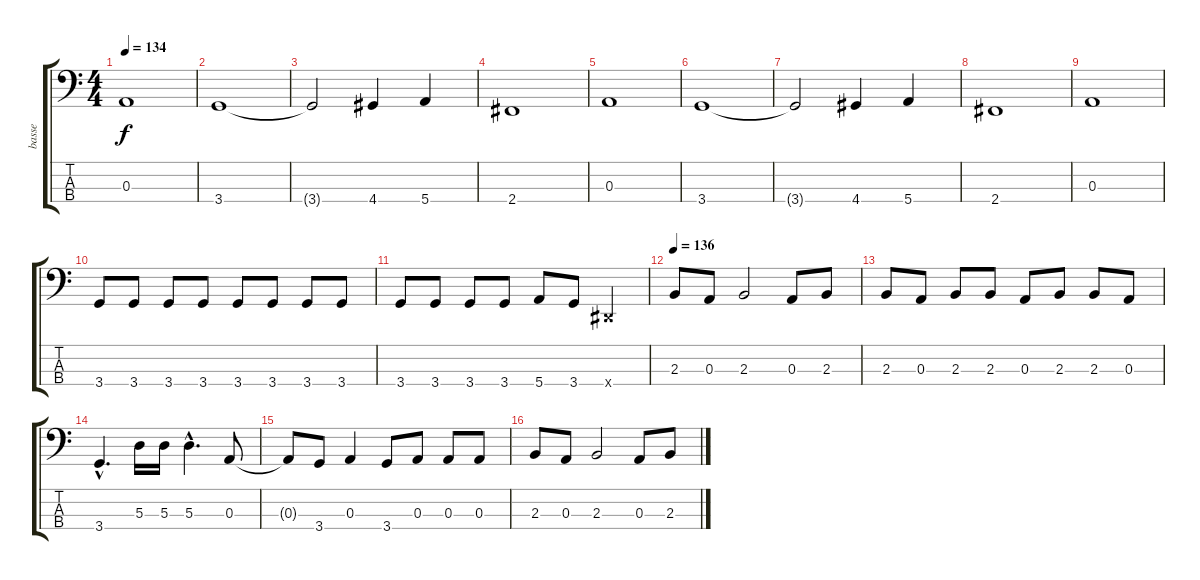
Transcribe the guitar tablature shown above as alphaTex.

\track ("basse" "basse") {instrument electricbassfinger}
\staff {score tabs}
\tuning (G2 D2 A1 E1) {hide}
\ts (4 4)
\tempo 134
\clef f4
\ks c
0.3.1{dy f} |
3.4.1 |
3.4{t}.2 4.4.4 5.4.4 |
2.4.1 |
0.3.1 |
3.4.1 |
3.4{t}.2 4.4.4 5.4.4 |
2.4.1 |
0.3.1 |
3.4.8 3.4.8 3.4.8 3.4.8 3.4.8 3.4.8 3.4.8 3.4.8 |
3.4.8 3.4.8 3.4.8 3.4.8 5.4.8 3.4.8 -1.4{x}.4 |
\tempo 136
2.3.8 0.3.8 2.3.2 0.3.8 2.3.8 |
2.3.8 0.3.8 2.3.8 2.3.8 0.3.8 2.3.8 2.3.8 0.3.8 |
3.4{hac}.4{d} 5.3.16 5.3.16 5.3{hac}.4{d} 0.3.8 |
0.3{t}.8 3.4.8 0.3.4 3.4.8 0.3.8 0.3.8 0.3.8 |
2.3.8 0.3.8 2.3.2 0.3.8 2.3.8
